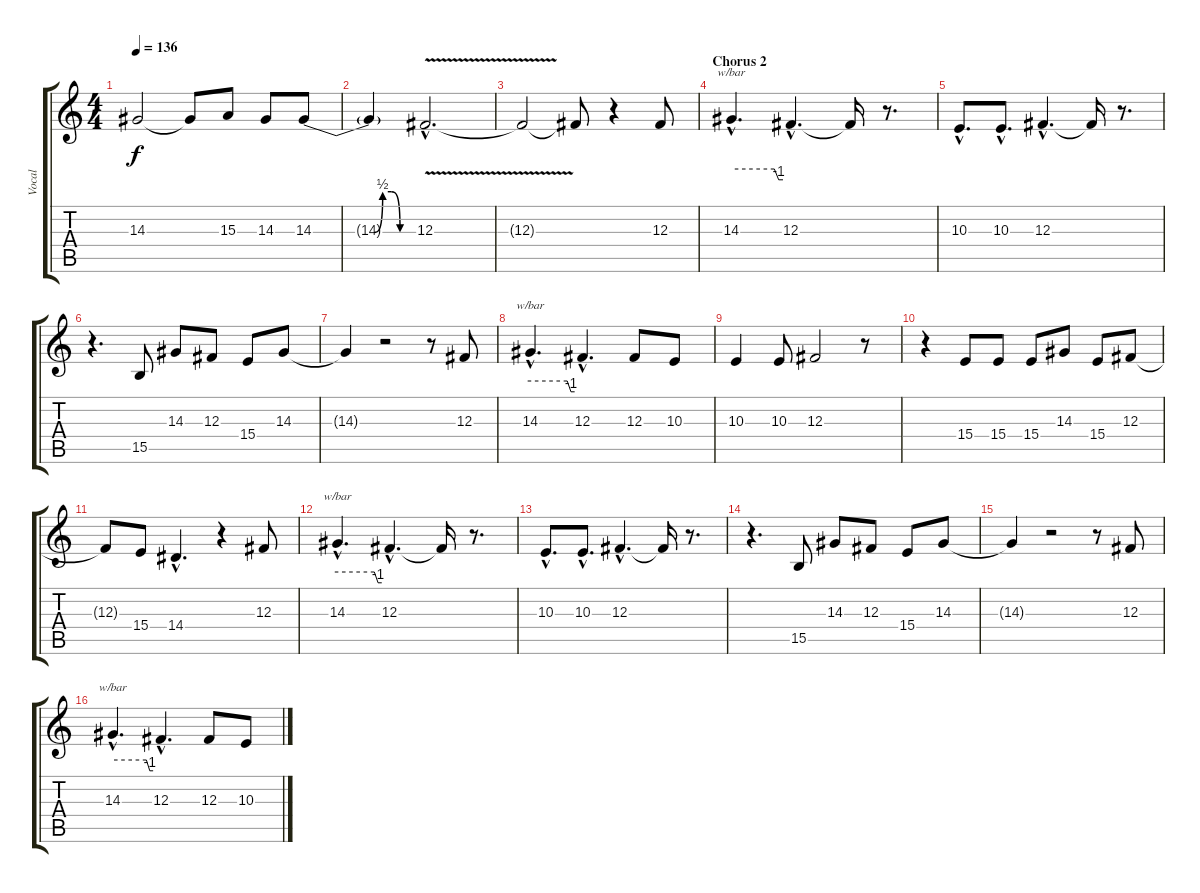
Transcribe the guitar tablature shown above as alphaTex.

\track ("Vocal" "Vocal") {instrument viola}
\staff {score tabs}
\tuning (Eb4 Bb3 Gb3 Db3 Ab2 Eb2) {hide}
\ts (4 4)
\tempo 136
\clef g2
\ks c
14.3.2{dy f} 14.3{t}.8 15.3.8 14.3.8 14.3{be (custom 0 0 35 0 40 2 45 2 50 0 60 0)}.8 |
14.3{t}.4 12.3{v hac}.2{d} |
12.3{t}.2 12.3{t}.8 r.4 12.3.8 |
\section ("" "Chorus 2")
14.3{hac}.4{d tbe (custom default 0 0 50 0 55 -4 60 -4)} 12.3{hac}.4{d} 12.3{t}.16 r.8{d} |
10.3{hac}.8{d} 10.3{hac}.8{d} 12.3{hac}.4{d} 12.3{t}.16 r.8{d} |
r.4{d} 15.5.8 14.3.8 12.3.8 15.4.8 14.3.8 |
14.3{t}.4 r.2 r.8 12.3.8 |
14.3{hac}.4{d tbe (custom default 0 0 50 0 55 -4 60 -4)} 12.3{hac}.4{d} 12.3.8 10.3.8 |
10.3.4 10.3.8 12.3.2 r.8 |
r.4 15.4.8 15.4.8 15.4.8 14.3.8 15.4.8 12.3.8 |
12.3{t}.8 15.4.8 14.4{hac}.4{d} r.4 12.3.8 |
14.3{hac}.4{d tbe (custom default 0 0 50 0 55 -4 60 -4)} 12.3{hac}.4{d} 12.3{t}.16 r.8{d} |
10.3{hac}.8{d} 10.3{hac}.8{d} 12.3{hac}.4{d} 12.3{t}.16 r.8{d} |
r.4{d} 15.5.8 14.3.8 12.3.8 15.4.8 14.3.8 |
14.3{t}.4 r.2 r.8 12.3.8 |
14.3{hac}.4{d tbe (custom default 0 0 50 0 55 -4 60 -4)} 12.3{hac}.4{d} 12.3.8 10.3.8
